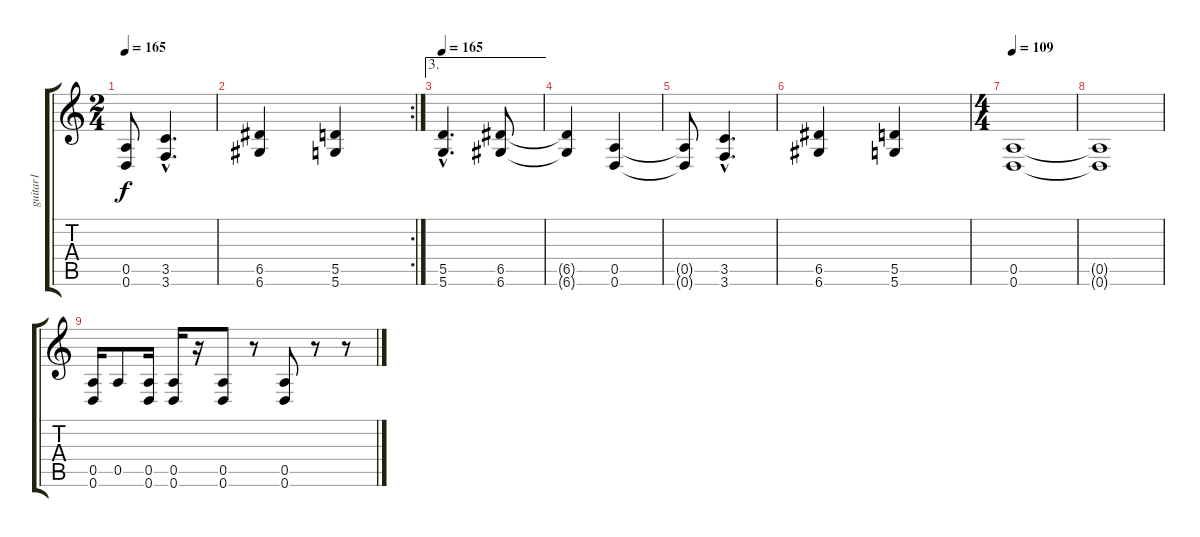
\track ("guitar1" "guitar1") {instrument distortionguitar}
\staff {score tabs}
\tuning (E4 B3 G3 D3 A2 D2) {hide}
\ts (2 4)
\tempo 165
\clef g2
\ks c
(0.5{t} 0.6{t}).8{dy f} (3.5{hac} 3.6{hac}).4{d} |
\rc 2
(6.5 6.6).4 (5.5 5.6).4 |
\ae 3
\tempo 165
(5.5{hac} 5.6{hac}).4{d} (6.5 6.6).8 |
(6.5{t} 6.6{t}).4 (0.5 0.6).4 |
(0.5{t} 0.6{t}).8 (3.5{hac} 3.6{hac}).4{d} |
(6.5 6.6).4 (5.5 5.6).4 |
\ts (4 4)
\tempo 109
(0.5 0.6).1 |
(0.5{t} 0.6{t}).1 |
(0.5 0.6).16 0.5.8 (0.5 0.6).16 (0.5 0.6).16 r.16 (0.5 0.6).8 r.8 (0.5 0.6).8 r.8 r.8
